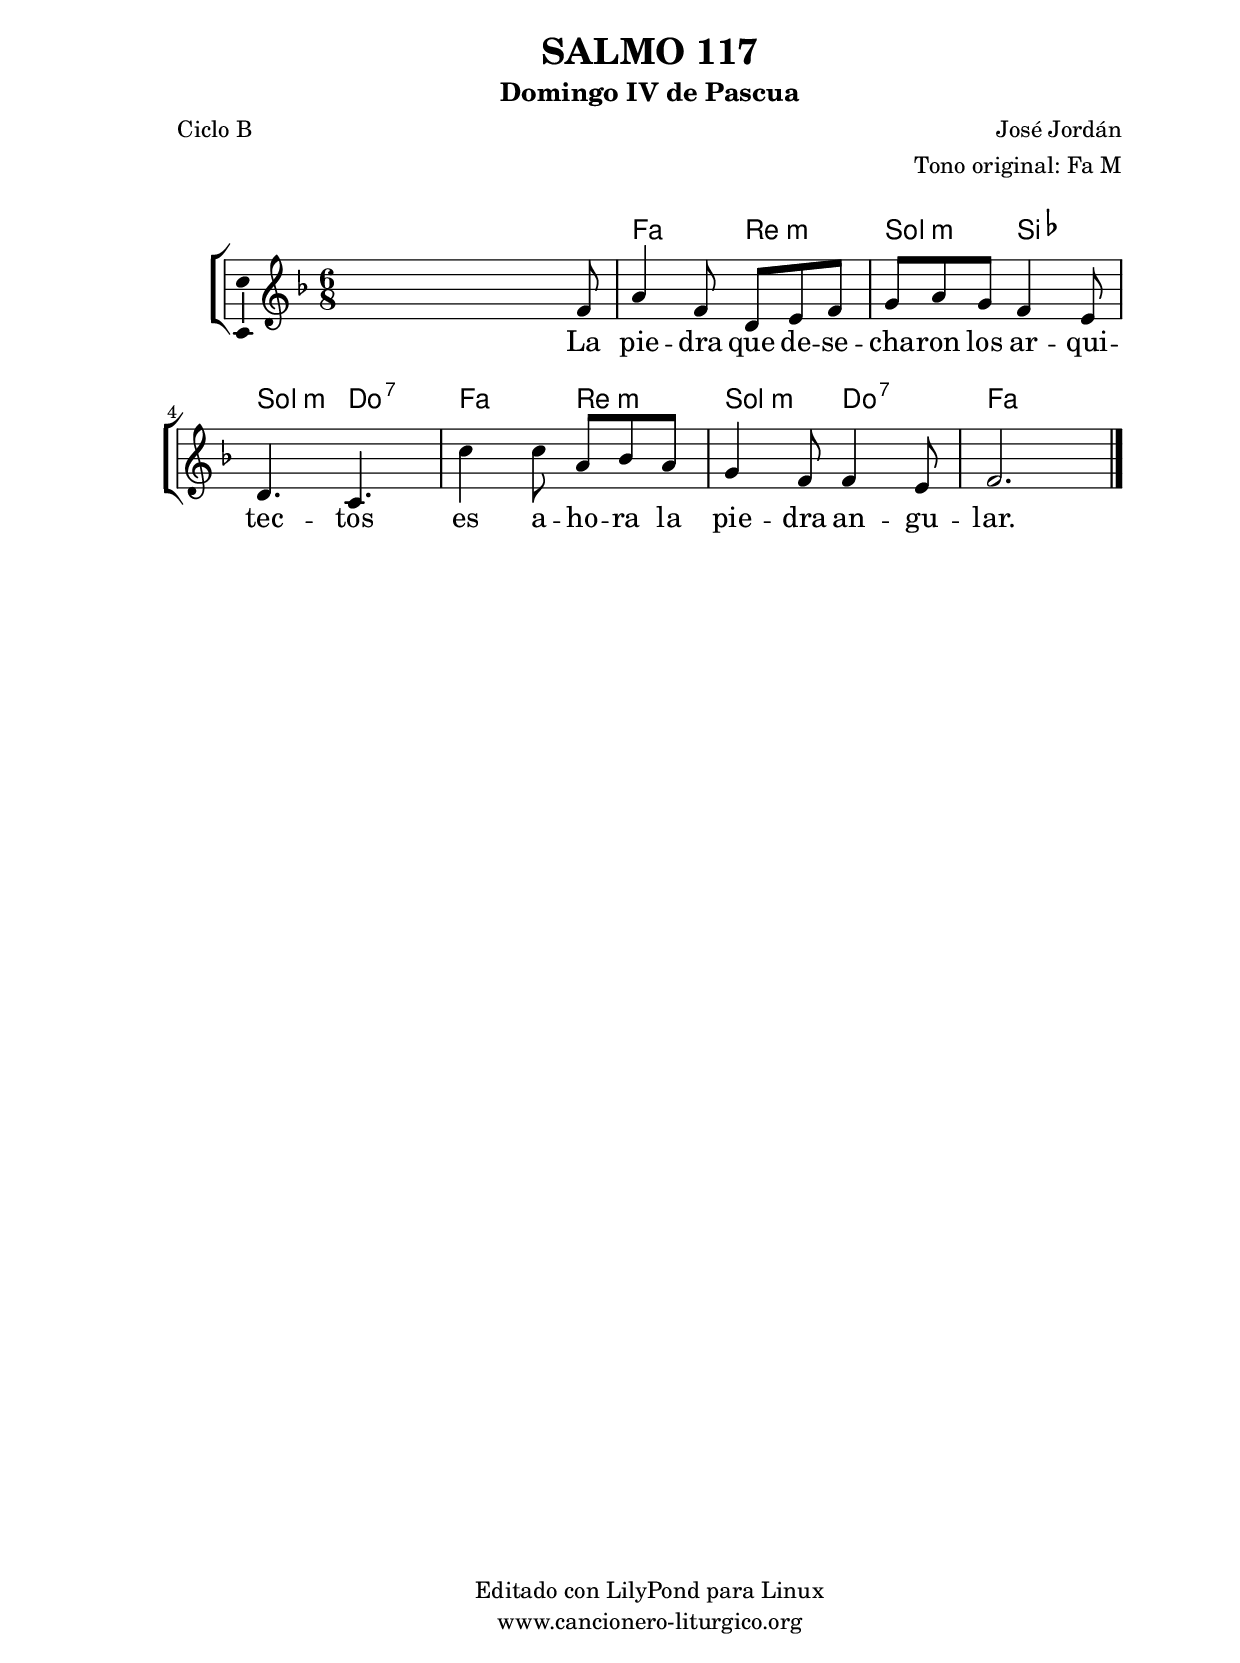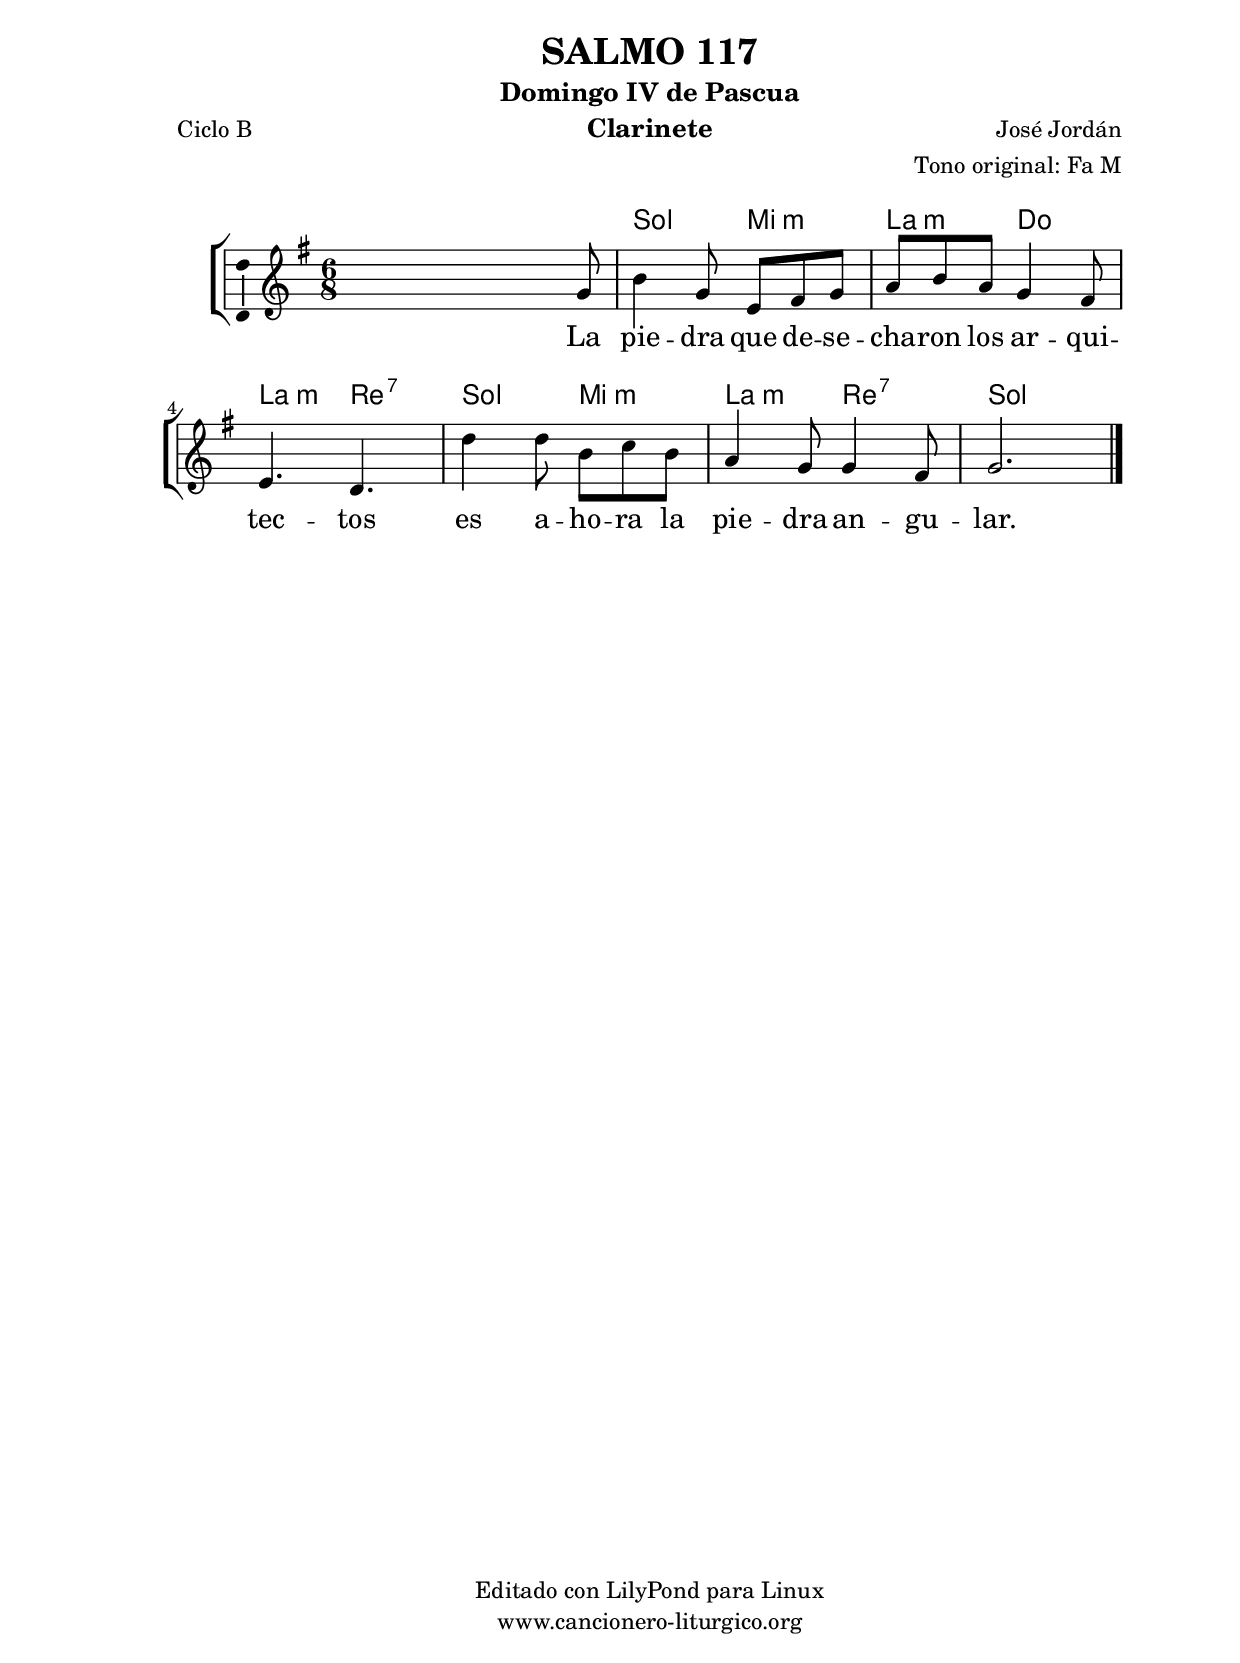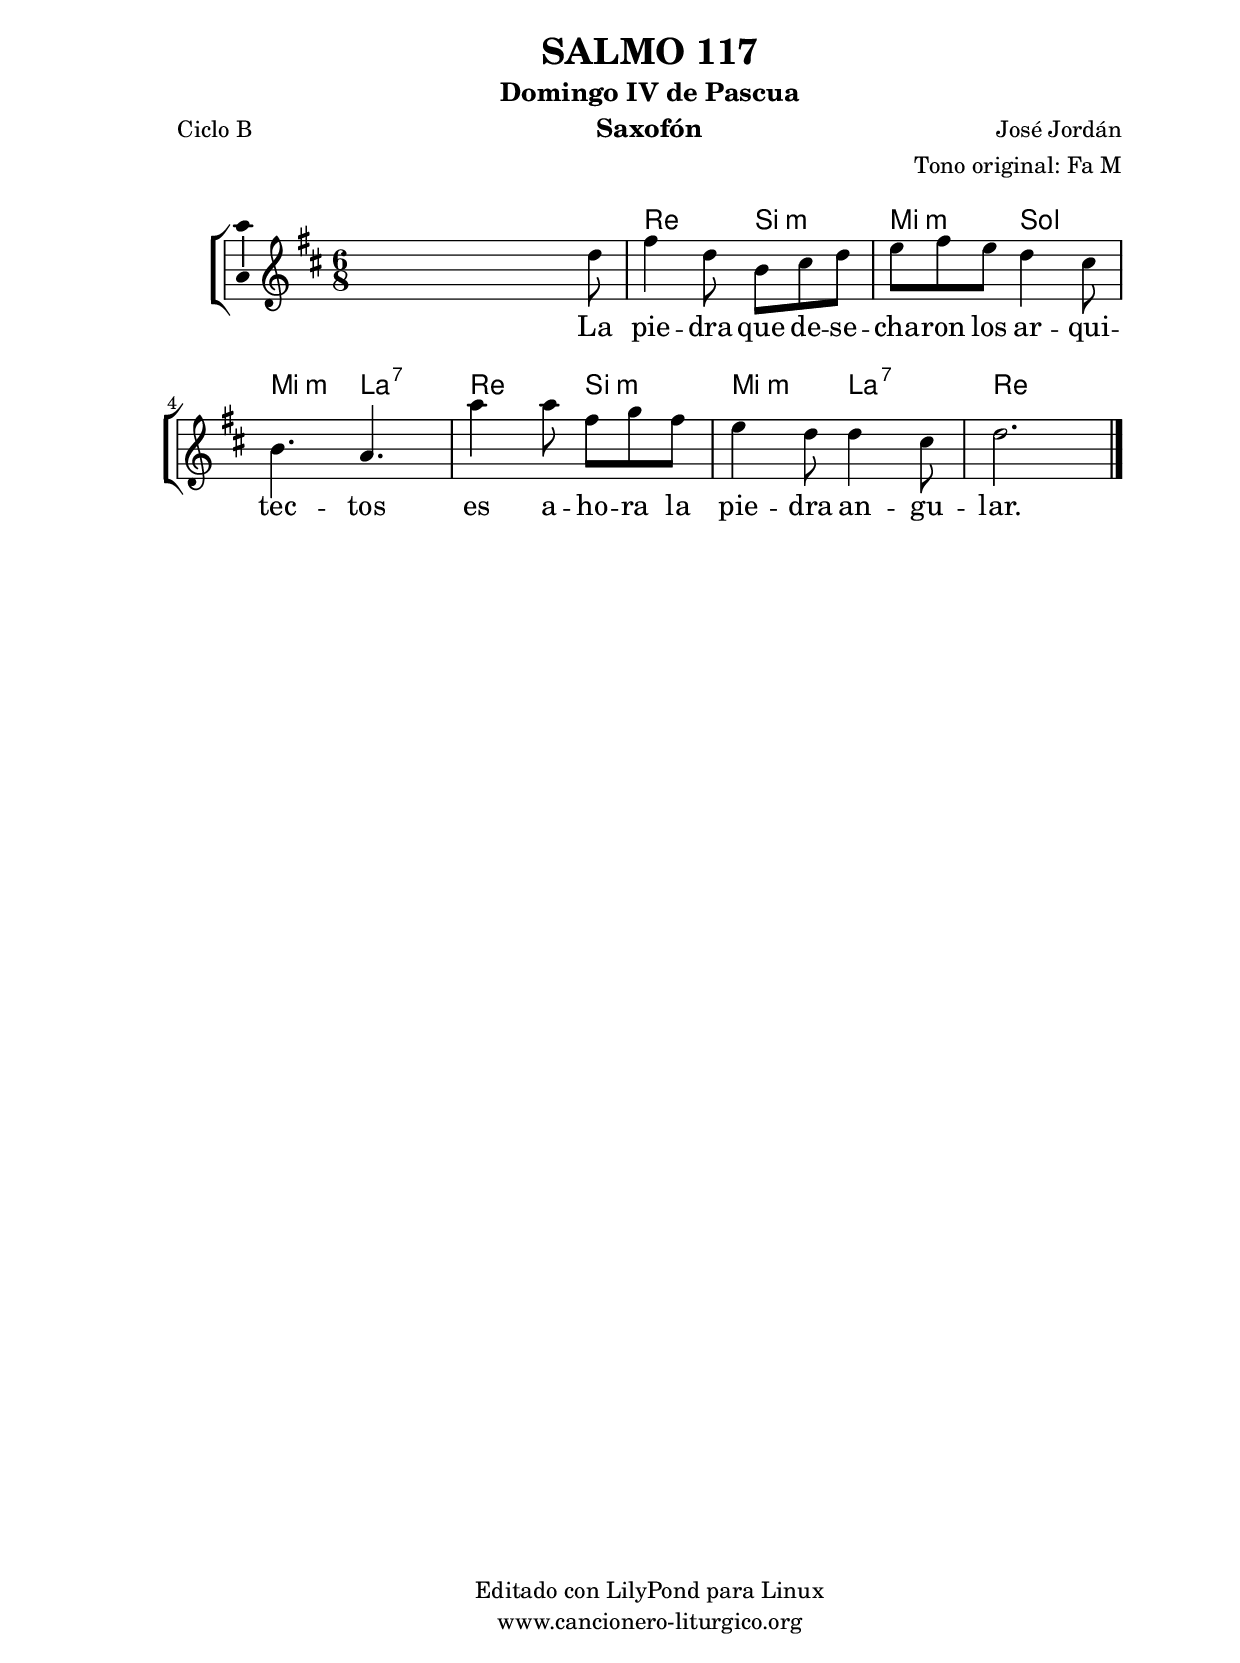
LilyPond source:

%
%para convertir .midi en .wav:
%timidity filename.midi -Ow -o finename.wav
%
%
%Para convertir de .wav a .mp3:
%lame -h -m j filename.wav
%
%
%para escuchar el midi:
%timidity nombrefichero.midi
%


%versión de lilypond para la que se ha escrito esta partitura:
\version "2.16.0"

	%Tamaño papel
	#(set-default-paper-size "a4")
	%Tamaño partitura
	#(set-global-staff-size 20)
	%No responde al pulsar sobre una nota
	#(ly:set-option 'point-and-click #f)

%parámetros del encabezamiento:
\header {
	title = "SALMO 117"
	subtitle = "Domingo IV de Pascua"
	composer = "José Jordán"
	poet = "Ciclo B"
	meter = ""
	arranger = "Tono original: Fa M"
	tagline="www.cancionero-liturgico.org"
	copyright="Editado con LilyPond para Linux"
	tiempo = "Pascua"
	usos = "Salmo"
	letra = "La piedra que desecharon los arquitectos es ahora la piedra angular."
	}

%parámetros asociados al papel:
\paper  {
	oddHeaderMarkup = \markup {\fill-line { \on-the-fly #not-first-page \fromproperty #'header:title \on-the-fly #not-first-page \fromproperty #'header:composer }}
	evenHeaderMarkup = \markup {\fill-line { \fromproperty #'header:composer \fromproperty #'header:title }}
	#(set-paper-size "a4")
	print-page-number = ##f
	first-page-number = 1
	print-first-page-number = ##f
%	head-separation = 3.0 \cm
	top-margin = 2.0 \cm
	bottom-margin = 0.5\cm
%%%	bottom-margin = -1.0\cm
	left-margin = 3.0 \cm
	line-width = 16.0 \cm 
	indent = 8\mm
	interscoreline = 2.\mm
	between-system-space = 15\mm
%	para que las partituras no llenen la hoja:
	ragged-bottom = ##t
%	idem para la última hoja:
	ragged-last-bottom = ##f
%	para que las partituras llenen el ancho del papel:
	ragged-last = ##f
	after-title-space = 2.5 \cm
%page-count=1
%system-count=2

	%Flexible Vertical Spacing
%	markup-markup-spacing =
%	#'((basic-distance . 15) (minimum-distance . 15) (padding . 3))
	markup-system-spacing =
	#'((basic-distance . 15) (minimum-distance . 15) (padding . 3))
	system-system-spacing =
	#'((basic-distance . 15) (minimum-distance . 15) (padding . 3))
	score-system-spacing =
	#'((basic-distance . 15) (minimum-distance . 15) (padding . 5))
%	top-system-spacing = % header
%	#'((basic-distance . 8) (minimum-distance . 0) (padding . 3))
%	top-markup-spacing =
%	#'((basic-distance . 20) (minimum-distance . 20) (padding . 3))
	last-bottom-spacing = % footer
	#'((basic-distance . 5) (minimum-distance . 5) (padding . 3))
%	score-markup-spacing =
%	#'((basic-distance . 16) (minimum-distance . 13) (padding . 3))

	}


%parámetros que afectan a toda la partitura:
global =  {
	%clave de sol (G):
	\clef G
	%armadura:
%	\transpose d ees
	\key f \major
	\tempo 4.=60
	\set Score.tempoHideNote = ##t
	}


acordes = {
	\italianChords
	\chordmode {
%	\transpose d ees
{

s2.
f4. d:m g:m bes g:m c:7 f d:m g:m c:7 f2.

	}
	}
}

melodia = 
%	\transpose d ees
{
	\relative c'{

\time 6/8
s4 s8 s4 f8
a4 f8 d e f
g8 a g f4 e8
d4. c
c'4 c8 a bes a
g4 f8 f4 e8
f2.

	\bar "|."
	}
	}


texto = \lyricmode {
La pie -- dra que de -- se -- cha -- ron los ar -- qui -- tec -- tos
es a -- ho -- ra la pie -- dra an -- gu -- lar.
	}


acordesStaff = \context ChordNames = acordesStaff <<
	\set chordChanges = ##t
	\acordes
	>>


vozStaff = \context Voice = vozStaff
\with {\consists "Ambitus_engraver"}
<<
%	\set Staff.instrumentName = ""
%	\set Staff.shortInstrumentName = ""
%	\set Staff.midiInstrument = #"clarinet"
%	\set Staff.midiInstrument = #"cello"
%	\set Staff.midiInstrument = #"flute"
	\set Staff.midiInstrument = #"electric guitar (jazz)"
%	\set Staff.midiInstrument = #"english horn"
%	\set Staff.midiInstrument = #"violin"
%	\set Staff.midiInstrument = #"glockenspiel"
	\set Staff.midiMinimumVolume = #0.7
	\set Staff.midiMaximumVolume = #0.9
	\global
	\melodia
	>>


textoStaff = \context Lyrics = textoStaff <<
	\lyricsto vozStaff \texto
	>>

\book {
	\score {
		\context ChoirStaff {
			\override StaffGroup.SystemStartBracket #'collapse-height = #1
			\override Score.SystemStartBar #'collapse-height = #1
			<<
			\acordesStaff
			\vozStaff
			\textoStaff
			>>
			}
		\layout {
	    		\context {
				\Lyrics
				\override LyricText #'font-size = #2
				}
	   		 \context {
				\Score
				%fontSize = #3
				\override StaffSymbol #'staff-space = #(magstep +3)
				%\override Beam #'thickness = #0.55
				%\override SpacingSpanner #'spacing-increment = #1.0
				%\override Slur #'height-limit = #1.5
				}
			}
		}
	\score {
		\unfoldRepeats
		\context ChoirStaff {
			<<
			\acordesStaff
			\vozStaff
			>>
			}
		\midi {
	  		\context {
	  			\Score
				tempoWholesPerMinute = #(ly:make-moment 70 4)
				}
			}
		}
	}

%Partitura para clarinete
#(define output-suffix "C")
\book {
	\header{
		instrument = "Clarinete"
		}
	\score {
		\context ChoirStaff {
			\override StaffGroup.SystemStartBracket #'collapse-height = #1
			\override Score.SystemStartBar #'collapse-height = #1
\transpose c d
			<<
			\acordesStaff
			\vozStaff
			\textoStaff
			>>
			}
		\layout {
	    		\context {
				\Lyrics
				\override LyricText #'font-size = #2
				}
	   		 \context {
				\Score
				%fontSize = #3
				\override StaffSymbol #'staff-space = #(magstep +3)
				%\override Beam #'thickness = #0.55
				%\override SpacingSpanner #'spacing-increment = #1.0
				%\override Slur #'height-limit = #1.5
				}
			}
		}
	}

%Partitura para saxofón
#(define output-suffix "S")
\book {
	\header{
		instrument = "Saxofón"
		}
	\score {
		\context ChoirStaff {
			\override StaffGroup.SystemStartBracket #'collapse-height = #1
			\override Score.SystemStartBar #'collapse-height = #1
\transpose c a
			<<
			\acordesStaff
			\vozStaff
			\textoStaff
			>>
			}
		\layout {
	    		\context {
				\Lyrics
				\override LyricText #'font-size = #2
				}
	   		 \context {
				\Score
				%fontSize = #3
				\override StaffSymbol #'staff-space = #(magstep +3)
				%\override Beam #'thickness = #0.55
				%\override SpacingSpanner #'spacing-increment = #1.0
				%\override Slur #'height-limit = #1.5
				}
			}
		}
	}

